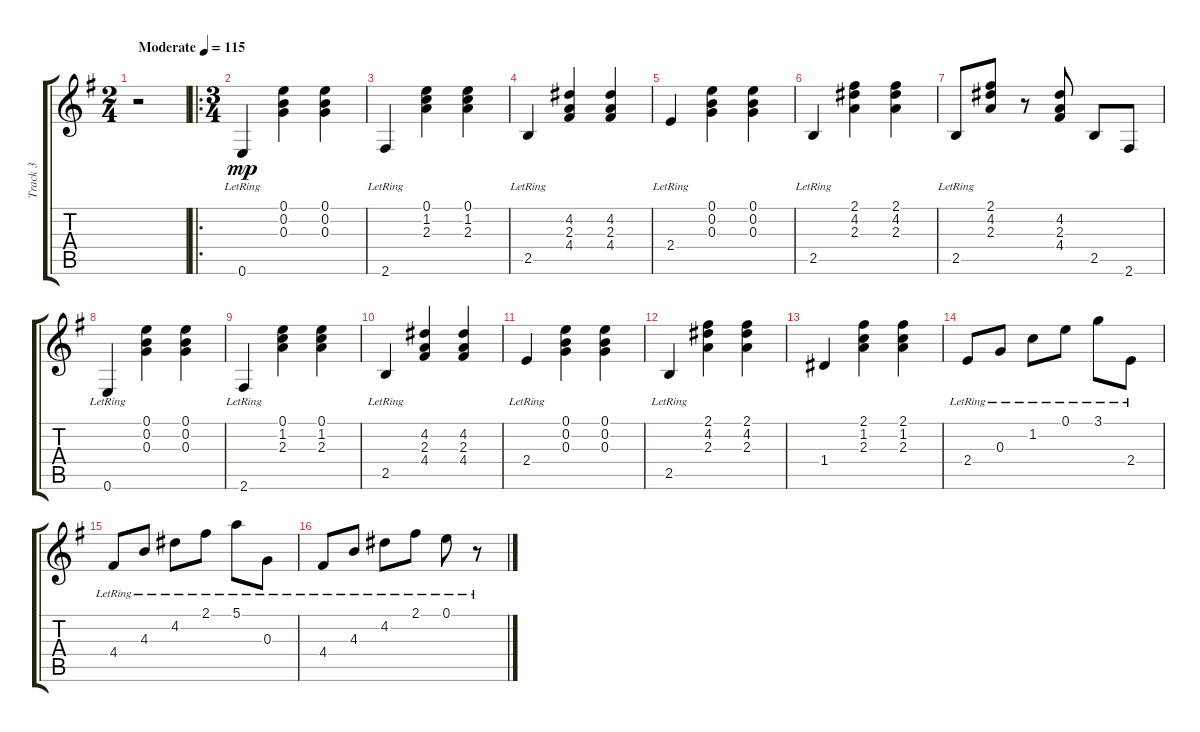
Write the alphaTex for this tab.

\track ("Track 3" "Track 3") {instrument acousticguitarnylon}
\staff {score tabs}
\tuning (E4 B3 G3 D3 A2 E2) {hide}
\ts (2 4)
\tempo (115 "Moderate")
\clef g2
\ks eminor
r.2{dy mp instrument acousticguitarnylon} |
\ro
\ts (3 4)
0.6{lr}.4 (0.1 0.2 0.3).4 (0.1 0.2 0.3).4 |
2.6{lr}.4 (0.1 1.2 2.3).4 (0.1 1.2 2.3).4 |
2.5{lr}.4 (4.2 2.3 4.4).4 (4.2 2.3 4.4).4 |
2.4{lr}.4 (0.1 0.2 0.3).4 (0.1 0.2 0.3).4 |
2.5{lr}.4 (2.1 4.2 2.3).4 (2.1 4.2 2.3).4 |
2.5{lr}.8 (2.1 4.2 2.3).8 r.8 (4.2 2.3 4.4).8 2.5.8 2.6.8 |
0.6{lr}.4 (0.1 0.2 0.3).4 (0.1 0.2 0.3).4 |
2.6{lr}.4 (0.1 1.2 2.3).4 (0.1 1.2 2.3).4 |
2.5{lr}.4 (4.2 2.3 4.4).4 (4.2 2.3 4.4).4 |
2.4{lr}.4 (0.1 0.2 0.3).4 (0.1 0.2 0.3).4 |
2.5{lr}.4 (2.1 4.2 2.3).4 (2.1 4.2 2.3).4 |
1.4.4 (2.1 1.2 2.3).4 (2.1 1.2 2.3).4 |
2.4{lr}.8 0.3{lr}.8 1.2{lr}.8 0.1{lr}.8 3.1{lr}.8 2.4{lr}.8 |
4.4{lr}.8 4.3{lr}.8 4.2{lr}.8 2.1{lr}.8 5.1{lr}.8 0.3{lr}.8 |
4.4{lr}.8 4.3{lr}.8 4.2{lr}.8 2.1{lr}.8 0.1{lr}.8 r.8
